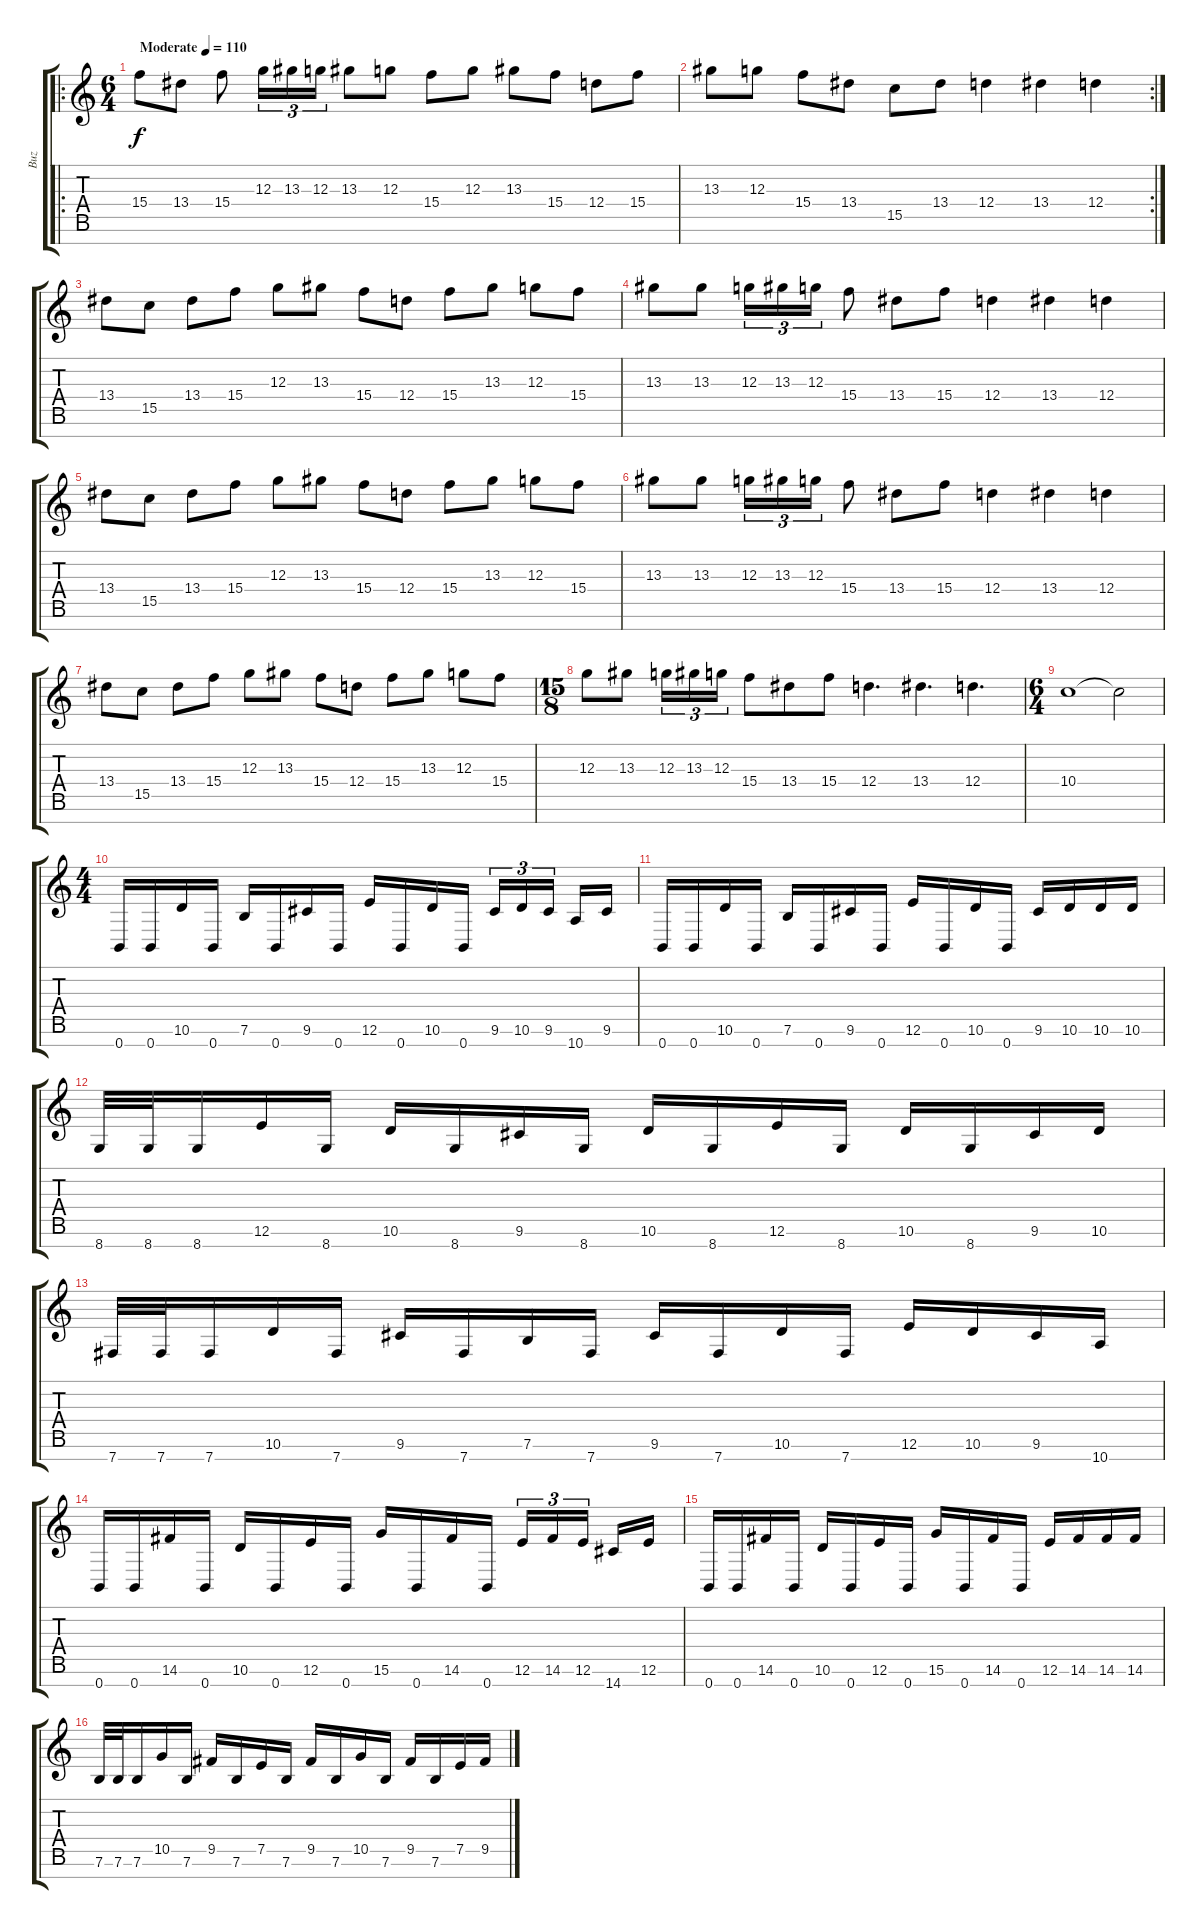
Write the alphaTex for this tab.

\track ("Buz" "Buz") {instrument distortionguitar}
\staff {score tabs}
\tuning (E4 B3 G3 D3 A2 E2 B1) {hide}
\ro
\ts (6 4)
\tempo (110 "Moderate")
\clef g2
\ks c
15.4.8{dy f instrument distortionguitar} 13.4.8 15.4.8 12.3.16{tu (3 2)} 13.3.16{tu (3 2)} 12.3.16{tu (3 2)} 13.3.8 12.3.8 15.4.8 12.3.8 13.3.8 15.4.8 12.4.8 15.4.8 |
\rc 2
13.3.8 12.3.8 15.4.8 13.4.8 15.5.8 13.4.8 12.4.4 13.4.4 12.4.4 |
13.4.8 15.5.8 13.4.8 15.4.8 12.3.8 13.3.8 15.4.8 12.4.8 15.4.8 13.3.8 12.3.8 15.4.8 |
13.3.8 13.3.8 12.3.16{tu (3 2)} 13.3.16{tu (3 2)} 12.3.16{tu (3 2)} 15.4.8 13.4.8 15.4.8 12.4.4 13.4.4 12.4.4 |
13.4.8 15.5.8 13.4.8 15.4.8 12.3.8 13.3.8 15.4.8 12.4.8 15.4.8 13.3.8 12.3.8 15.4.8 |
13.3.8 13.3.8 12.3.16{tu (3 2)} 13.3.16{tu (3 2)} 12.3.16{tu (3 2)} 15.4.8 13.4.8 15.4.8 12.4.4 13.4.4 12.4.4 |
13.4.8 15.5.8 13.4.8 15.4.8 12.3.8 13.3.8 15.4.8 12.4.8 15.4.8 13.3.8 12.3.8 15.4.8 |
\ts (15 8)
12.3.8 13.3.8 12.3.16{tu (3 2)} 13.3.16{tu (3 2)} 12.3.16{tu (3 2)} 15.4.8 13.4.8 15.4.8 12.4.4{d} 13.4.4{d} 12.4.4{d} |
\ts (6 4)
10.4.1 10.4{t}.2 |
\ts (4 4)
0.7.16 0.7.16 10.6.16 0.7.16 7.6.16 0.7.16 9.6.16 0.7.16 12.6.16 0.7.16 10.6.16 0.7.16 9.6.16{tu (3 2)} 10.6.16{tu (3 2)} 9.6.16{tu (3 2) beam splitsecondary} 10.7.16 9.6.16 |
0.7.16 0.7.16 10.6.16 0.7.16 7.6.16 0.7.16 9.6.16 0.7.16 12.6.16 0.7.16 10.6.16 0.7.16 9.6.16 10.6.16 10.6.16 10.6.16 |
8.7.32 8.7.32 8.7.16 12.6.16 8.7.16 10.6.16 8.7.16 9.6.16 8.7.16 10.6.16 8.7.16 12.6.16 8.7.16 10.6.16 8.7.16 9.6.16 10.6.16 |
7.7.32 7.7.32 7.7.16 10.6.16 7.7.16 9.6.16 7.7.16 7.6.16 7.7.16 9.6.16 7.7.16 10.6.16 7.7.16 12.6.16 10.6.16 9.6.16 10.7.16 |
0.7.16 0.7.16 14.6.16 0.7.16 10.6.16 0.7.16 12.6.16 0.7.16 15.6.16 0.7.16 14.6.16 0.7.16 12.6.16{tu (3 2)} 14.6.16{tu (3 2)} 12.6.16{tu (3 2) beam splitsecondary} 14.7.16 12.6.16 |
0.7.16 0.7.16 14.6.16 0.7.16 10.6.16 0.7.16 12.6.16 0.7.16 15.6.16 0.7.16 14.6.16 0.7.16 12.6.16 14.6.16 14.6.16 14.6.16 |
7.6.32 7.6.32 7.6.16 10.5.16 7.6.16 9.5.16 7.6.16 7.5.16 7.6.16 9.5.16 7.6.16 10.5.16 7.6.16 9.5.16 7.6.16 7.5.16 9.5.16
